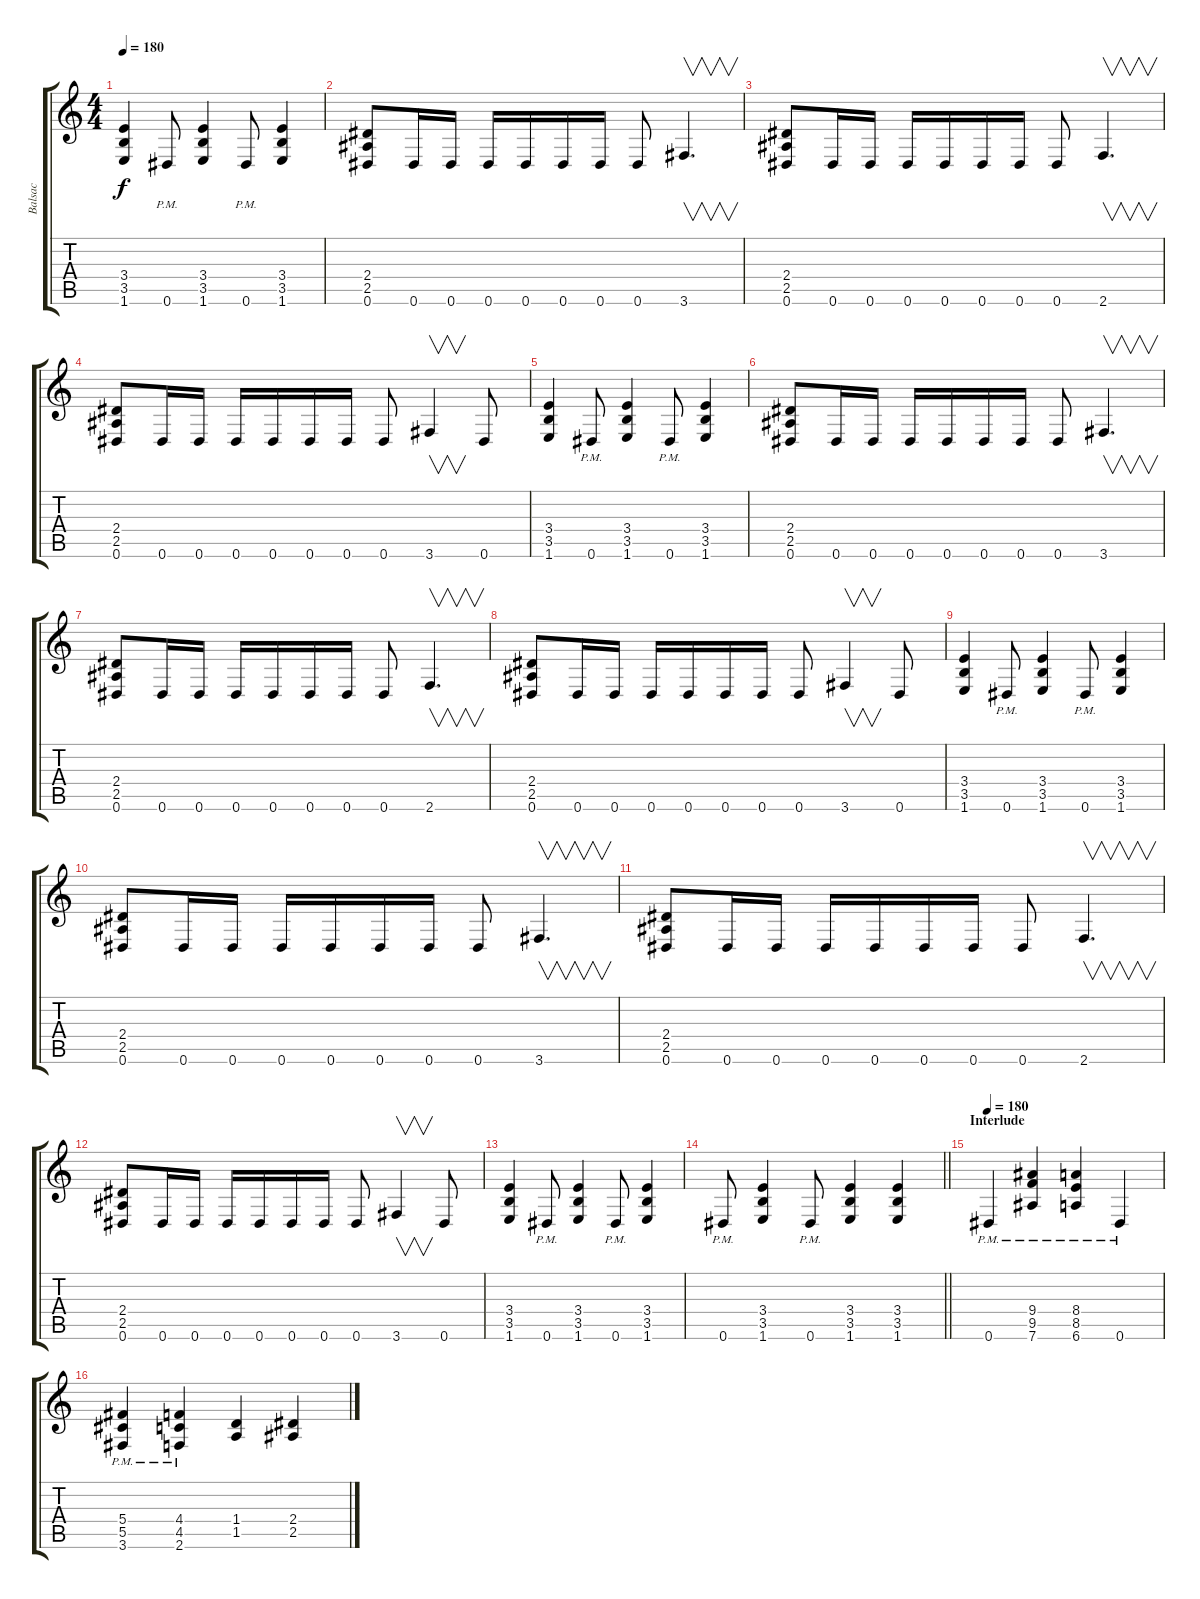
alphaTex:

\track ("Balsac" "Balsac") {instrument overdrivenguitar}
\staff {score tabs}
\tuning (Eb4 Bb3 Gb3 Db3 Ab2 Eb2) {hide}
\ts (4 4)
\tempo 180
\clef g2
\ks c
(3.4 3.5 1.6).4{dy f} 0.6{pm}.8 (3.4 3.5 1.6).4 0.6{pm}.8 (3.4 3.5 1.6).4 |
(2.4 2.5 0.6).8 0.6.16 0.6.16 0.6.16 0.6.16 0.6.16 0.6.16 0.6.8 3.6.4{v d} |
(2.4 2.5 0.6).8 0.6.16 0.6.16 0.6.16 0.6.16 0.6.16 0.6.16 0.6.8 2.6.4{v d} |
(2.4 2.5 0.6).8 0.6.16 0.6.16 0.6.16 0.6.16 0.6.16 0.6.16 0.6.8 3.6.4{v} 0.6.8 |
(3.4 3.5 1.6).4 0.6{pm}.8 (3.4 3.5 1.6).4 0.6{pm}.8 (3.4 3.5 1.6).4 |
(2.4 2.5 0.6).8 0.6.16 0.6.16 0.6.16 0.6.16 0.6.16 0.6.16 0.6.8 3.6.4{v d} |
(2.4 2.5 0.6).8 0.6.16 0.6.16 0.6.16 0.6.16 0.6.16 0.6.16 0.6.8 2.6.4{v d} |
(2.4 2.5 0.6).8 0.6.16 0.6.16 0.6.16 0.6.16 0.6.16 0.6.16 0.6.8 3.6.4{v} 0.6.8 |
(3.4 3.5 1.6).4 0.6{pm}.8 (3.4 3.5 1.6).4 0.6{pm}.8 (3.4 3.5 1.6).4 |
(2.4 2.5 0.6).8 0.6.16 0.6.16 0.6.16 0.6.16 0.6.16 0.6.16 0.6.8 3.6.4{v d} |
(2.4 2.5 0.6).8 0.6.16 0.6.16 0.6.16 0.6.16 0.6.16 0.6.16 0.6.8 2.6.4{v d} |
(2.4 2.5 0.6).8 0.6.16 0.6.16 0.6.16 0.6.16 0.6.16 0.6.16 0.6.8 3.6.4{v} 0.6.8 |
(3.4 3.5 1.6).4 0.6{pm}.8 (3.4 3.5 1.6).4 0.6{pm}.8 (3.4 3.5 1.6).4 |
\barLineRight lightlight
0.6{pm}.8 (3.4 3.5 1.6).4 0.6{pm}.8 (3.4 3.5 1.6).4 (3.4 3.5 1.6).4 |
\section ("" "Interlude")
\tempo 180
0.6{pm}.4 (9.4{pm} 9.5{pm} 7.6{pm}).4 (8.4{pm} 8.5{pm} 6.6{pm}).4 0.6{pm}.4 |
(5.4{pm} 5.5{pm} 3.6{pm}).4 (4.4{pm} 4.5{pm} 2.6{pm}).4 (1.4 1.5).4 (2.4 2.5).4
